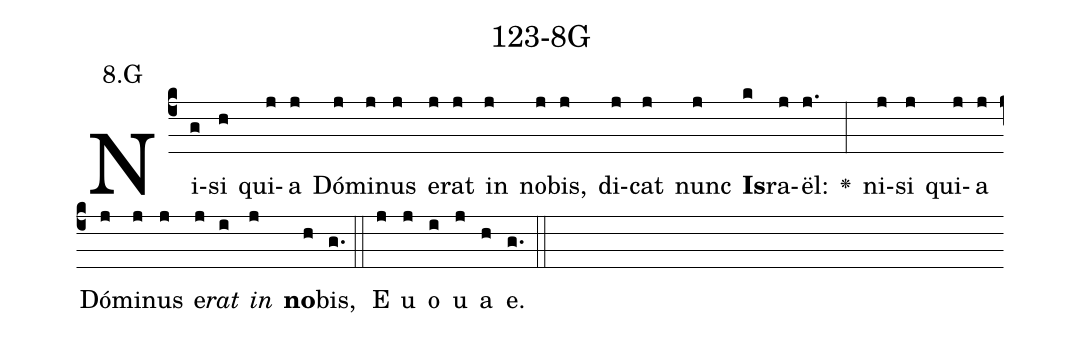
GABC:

name: 123-8G;
annotation: 8.G;
%%
(c4)Ni(g)si(h) qui(j)a(j) Dó(j)mi(j)nus(j) e(j)rat(j) in(j) no(j)bis,(j) di(j)cat(j) nunc(j) <b>Is</b>(k)ra(j)ël:(j.) <v>\greheightstar</v>(:) ni(j)si(j) qui(j)a(j) Dó(j)mi(j)nus(j) e(j)<i>rat</i>(i) <i>in</i>(j) <b>no</b>(h)bis,(g.) (::) E(j) u(j) o(i) u(j) a(h) e.(g.) (::)
